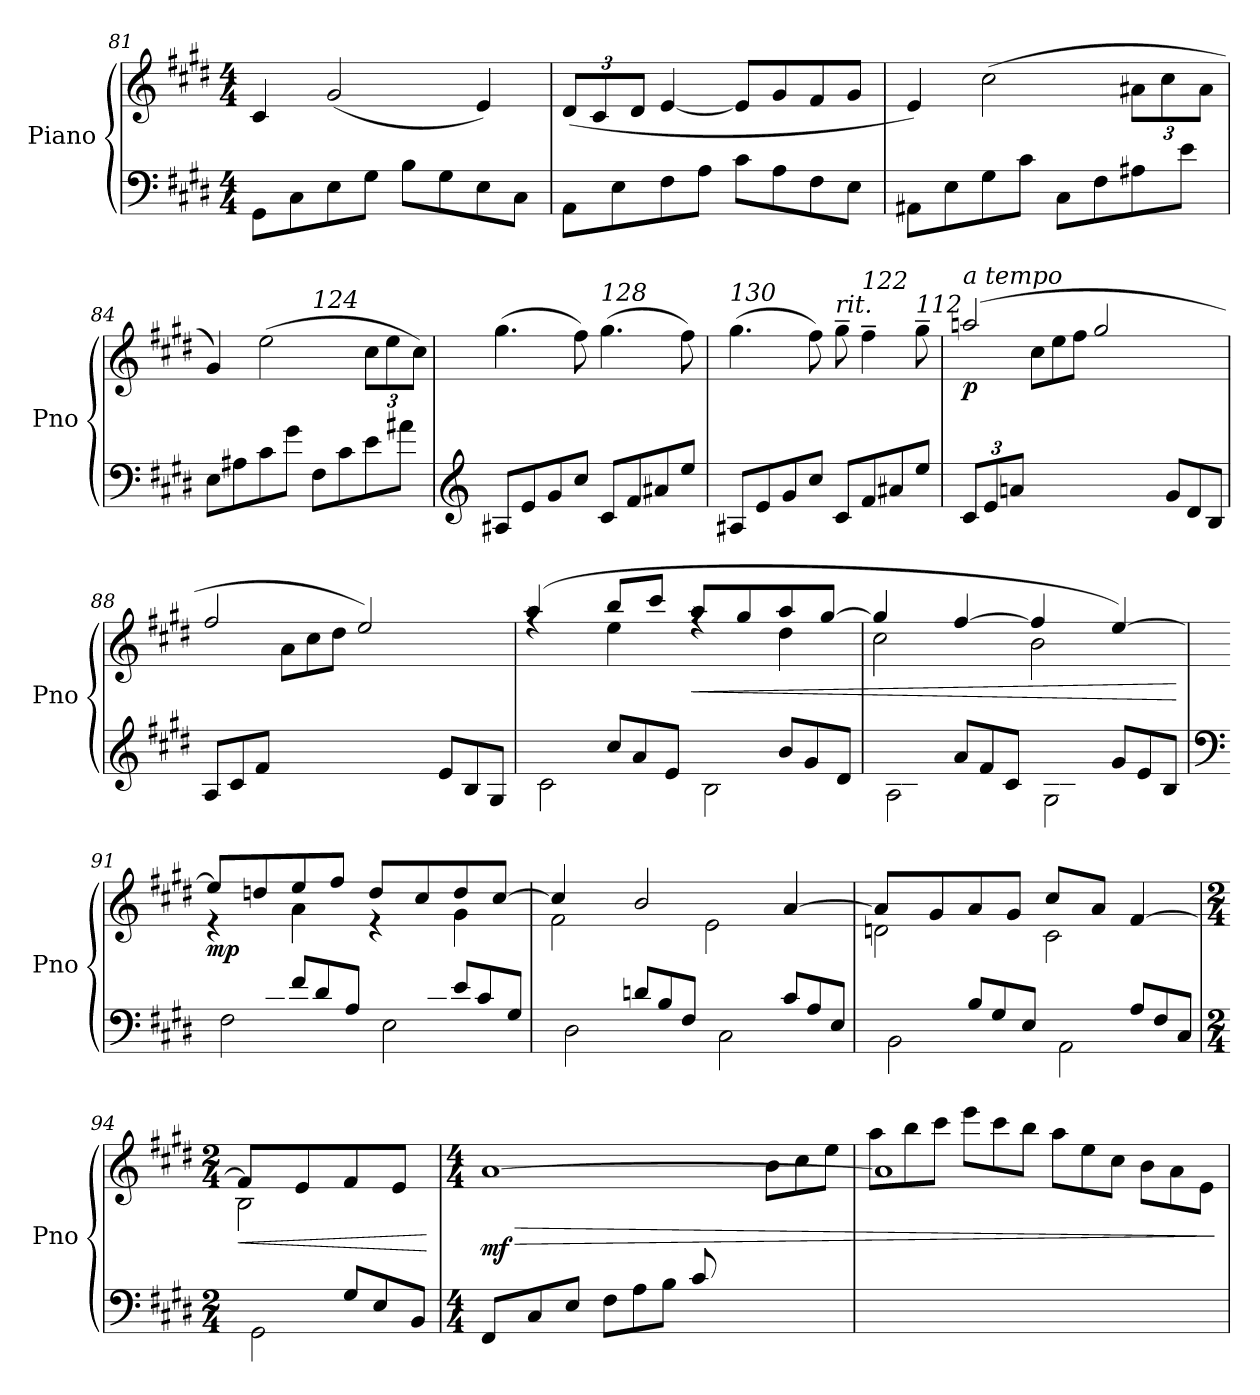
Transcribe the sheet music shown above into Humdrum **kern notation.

**kern	**kern	**dynam
*part1	*part1	*part1
*staff2	*staff1	*staff1/2
*I"Piano	*	*
*I'Pno	*	*
*clefF4	*clefG2	*
*k[f#c#g#d#]	*k[f#c#g#d#]	*
*M4/4	*M4/4	*
=81	=81	=81
8GG#\L	4c#/	.
8C#\	.	.
8E\	(<2g#/	.
8G#\J	.	.
8B\L	.	.
8G#\	.	.
8E\	4e/)	.
8C#\J	.	.
!!LO:LB:g=z
=82	=82	=82
*	*Xbrackettup	*
8AA\L	(<12d#/L	.
.	12c#/	.
8E\	.	.
.	12d#/J	.
8F#\	[4e/	.
8A\J	.	.
8c#\L	8e/L]	.
8A\	8g#/	.
8F#\	8f#/	.
8E\J	8g#/J	.
=83	=83	=83
8AA#X\L	4e/)	.
8E\	.	.
8G#\	(>2cc#\	.
8c#\J	.	.
8C#\L	.	.
8F#\	.	.
8A#X\	12a#X\L	.
.	12cc#\	.
8e\J	.	.
.	12a#\J	.
=84	=84	=84
!	!LO:TX:a:i:t=sempre cresc.	!
!	!LO:TX:a:i:t=stringendo	!
*	*^	*
8E\L	4g#/)	2ryy	.
8A#X\	.	.	.
8c#\	(>2ee\	.	.
8g#\J	.	.	.
!	!	!LO:TX:a:i:t=124	!
8F#\L	.	2ryy	.
8c#\	.	.	.
8e\	12cc#\L	.	.
.	12ee\	.	.
8a#X\J	.	.	.
.	12cc#\J)	.	.
*	*v	*v	*
=85	=85	=85
*clefG2	*	*
*	*^	*
!	!LO:TX:a:i:t=126	!	!
*	*v	*v	*
8A#X/L	(>4.gg#\	.
8e/	.	.
8g#/	.	.
8cc#/J	8ff#\)	.
!	!LO:TX:a:i:t=128	!
8c#/L	(>4.gg#\	.
8f#/	.	.
8a#X/	.	.
8ee/J	8ff#\)	.
=86	=86	=86
!	!LO:TX:a:i:t=130	!
8A#X/L	(>4.gg#\	.
8e/	.	.
8g#/	.	.
8cc#/J	8ff#\)	.
!	!LO:TX:a:i:t=rit.	!
8c#/L	8gg#~\	.
!	!LO:TX:a:i:t=122	!
8f#/	4ff#~\	.
8a#X/	.	.
!	!LO:TX:a:i:t=112	!
8ee/J	8gg#~\	.
!!LO:LB:g=z
=87	=87	=87
*Xbrackettup	*	*
*	*^	*
!	!LO:TX:a:i:t=a tempo	!	!
!	!	!	!LO:DY:b
12c#/L	(>2aan/	4ryy	p
12e/	.	.	.
12an/J	.	.	.
*	*	*Xtuplet	*
4ryy	.	12cc#\L	.
.	.	12ee\	.
.	.	12ff#\J	.
4ryy	2gg#/	12gg#\Lyy	.
.	.	12dd#\	.
.	.	12b\J	.
*Xtuplet	*	*	*
12g#/L	.	4ryy	.
12d#/	.	.	.
12B/J	.	.	.
=88	=88	=88	=88
12A/L	2ff#/	4ryy	.
12c#/	.	.	.
12f#/J	.	.	.
4ryy	.	12a\L	.
.	.	12cc#\	.
.	.	12dd#\J	.
4ryy	2ee/)	12ee\Lyy	.
.	.	12b\	.
.	.	12g#\J	.
12e/L	.	4ryy	.
12B/	.	.	.
12G#/J	.	.	.
=89	=89	=89	=89
*^	*	*	*
12c#/Lyy	2c#\	(>4aa/	4rff	.
12e/	.	.	.	.
12a/J	.	.	.	.
12cc#/L	.	8bb/L	4ee\	.
12a/	.	.	.	.
.	.	8ccc#/J	.	.
12e/J	.	.	.	.
!	!	!	!	!LO:HP:b
12B/Lyy	2B\	8aa/L	4rff	<
12d#/	.	.	.	.
.	.	8gg#/	.	.
12g#/J	.	.	.	.
12b/L	.	8aa/	4dd#\	.
12g#/	.	.	.	.
.	.	[8gg#/J	.	.
12d#/J	.	.	.	.
=90	=90	=90	=90	=90
12A/Lyy	(>2A\	4gg#/]	2cc#\	.
12c#/	.	.	.	.
12f#/J	.	.	.	.
12a/L	.	[4ff#/	.	.
12f#/	.	.	.	.
12c#/J	.	.	.	.
12G#/Lyy	2G#\	4ff#/]	2b\	.
12B/	.	.	.	.
12e/J	.	.	.	.
12g#/L	.	[4ee/)	.	.
12e/	.	.	.	.
12B/J	.	.	.	.
*v	*v	*	*	*
*	*v	*v	*
.	.	[
!!LO:PB:g=z
=91	=91	=91
*clefF4	*	*
*^	*^	*
!	!	!	!	!LO:DY:b
12F#/Lyy	2F#\	8ee/L]	4r	mp
12A/	.	.	.	.
.	.	8ddn/	.	.
12dn/J	.	.	.	.
12f#/L	.	8ee/	4a\	.
12d/	.	.	.	.
.	.	8ff#/J	.	.
12A/J	.	.	.	.
12E/Lyy	2E\	8dd/L	4r	.
12G#/	.	.	.	.
.	.	8cc#/	.	.
12c#/J	.	.	.	.
12e/L	.	8dd/	4g#\	.
12c#/	.	.	.	.
.	.	[8cc#/J	.	.
12G#/J	.	.	.	.
=92	=92	=92	=92	=92
12Dn/Lyy	(>2D\	4cc#/]	2f#\	.
12F#/	.	.	.	.
12B/J	.	.	.	.
12dn/L	.	2b/	.	.
12B/	.	.	.	.
12F#/J	.	.	.	.
12C#/Lyy	2C#\	.	2e\	.
12E/	.	.	.	.
12A/J	.	.	.	.
12c#/L	.	[4a/)	.	.
12A/	.	.	.	.
12E/J	.	.	.	.
=93	=93	=93	=93	=93
12BB/Lyy	2BB\	8a/L]	2dn\	.
12E#X/	.	.	.	.
.	.	8g#/	.	.
12G#/J	.	.	.	.
12B/L	.	8a/	.	.
12G#/	.	.	.	.
.	.	8g#/J	.	.
12E#/J	.	.	.	.
12AA/Lyy	2AA\	8cc#/L	2c#\	.
12C#/	.	.	.	.
.	.	8a/J	.	.
12F#/J	.	.	.	.
12A/L	.	[4f#/)	.	.
12F#/	.	.	.	.
12C#/J	.	.	.	.
=94	=94	=94	=94	=94
*M2/4	*	*M2/4	*	*
!	!	!	!	!LO:HP:b
12GG#/Lyy	(>2GG#\	8f#/L]	2B\	<
12BB/	.	.	.	.
.	.	8e/	.	.
12E/J	.	.	.	.
12G#/L	.	8f#/	.	.
12E/	.	.	.	.
.	.	8e/J	.	.
12BB/J	.	.	.	.
*v	*v	*	*	*
*	*v	*v	*
.	.	[
!!LO:LB:g=z
=95	=95	=95
*M4/4	*M4/4	*
!	!LO:TX:a:i:t=dim.	!
!	!	!LO:HP:b
*	*^	*
*	*	*^	*
!	!	!	!	!LO:DY:n=1:b
12FF#/L	[1a	2.ryy	12%7ryy	> mf
12C#/	.	.	.	.
12E/J	.	.	.	.
12F#\L	.	.	.	.
12A\	.	.	.	.
12B\J	.	.	.	.
12c#/L	.	.	.	.
6ryy	.	.	12e\	.
.	.	.	12a\J	.
4ryy	.	12b\L	4ryy	.
.	.	12cc#\	.	.
.	.	12ee\J	.	.
*	*	*v	*v	*
=96	=96	=96	=96
1ryy	1a]	12aa\L	.
.	.	12bb\	.
.	.	12ccc#\J	.
.	.	12eee\L	.
.	.	12ccc#\	.
.	.	12bb\J	.
.	.	12aa\L	.
.	.	12ee\	.
.	.	12cc#\J	.
.	.	12b\L	.
.	.	12a\	.
.	.	12e\J)	.
*	*v	*v	*
.	.	]
=	=	=
*-	*-	*-
